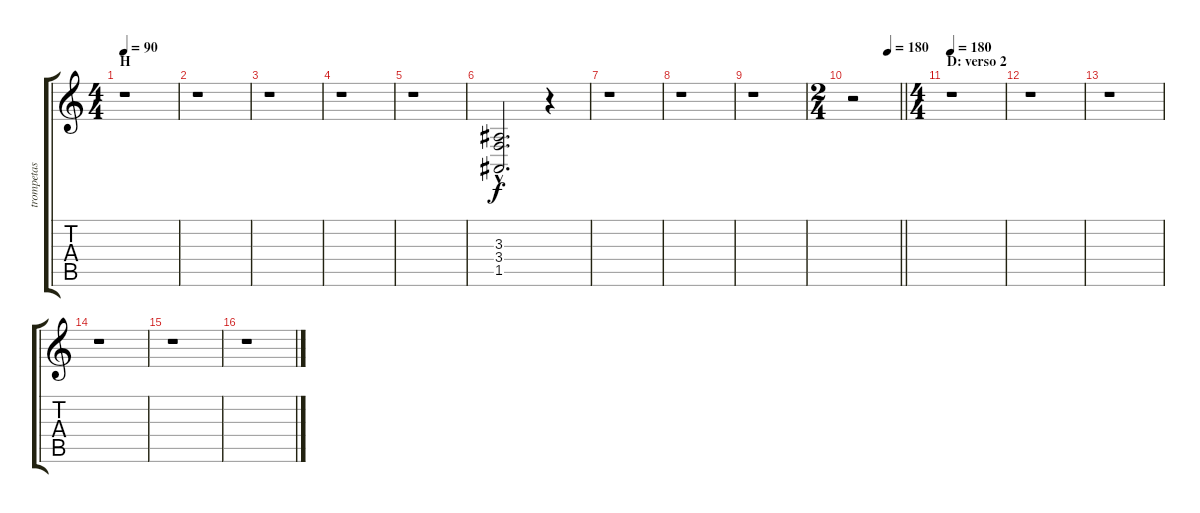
\track ("trompetas" "trompetas") {instrument brasssection}
\staff {score tabs}
\tuning (E4 B3 G3 D3 A2 E2) {hide}
\ts (4 4)
\section ("" "H")
\tempo 90
\clef g2
\ks c
r.1{dy f} |
r.1 |
r.1 |
r.1 |
r.1 |
(3.3{hac} 3.4{hac} 1.5{hac}).2{d volume 7 balance 13 instrument brasssection} r.4 |
r.1 |
r.1 |
r.1 |
\ts (2 4)
\tempo (180 0.75)
\barLineRight lightlight
r.2 |
\ts (4 4)
\section ("" "D: verso 2")
\tempo 180
r.1 |
r.1 |
r.1 |
r.1 |
r.1 |
r.1
